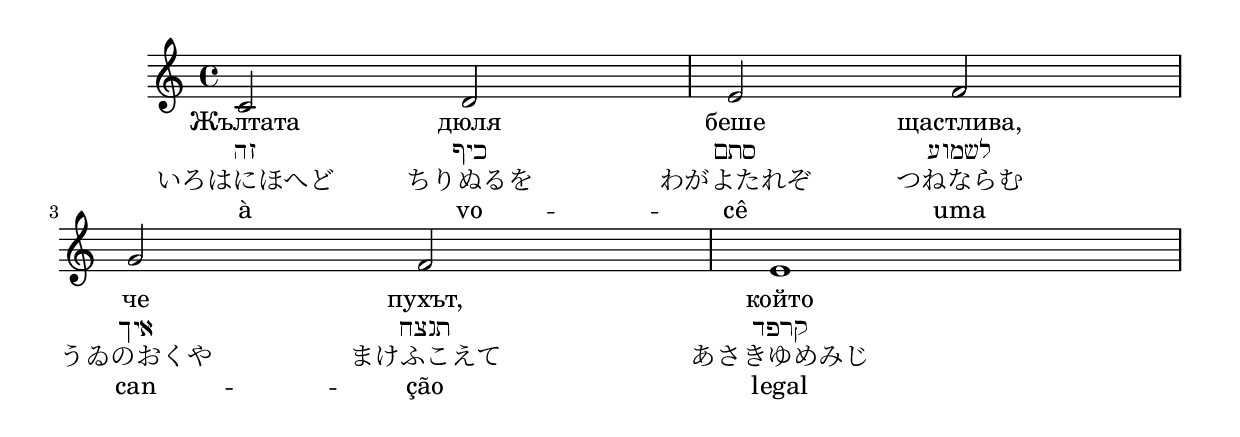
\version "2.11.61"

%% Edit this file using a Unicode aware editor, such as GVIM, GEDIT, Emacs

%{

You may have to install additional fonts.

Red Hat Fedora

    taipeifonts fonts-xorg-truetype ttfonts-ja fonts-arabic \
   ttfonts-zh_CN fonts-ja fonts-hebrew 

Debian GNU/Linux

   apt-get install emacs-intl-fonts xfonts-intl-.* \
  ttf-kochi-gothic ttf-kochi-mincho \
  xfonts-bolkhov-75dpi xfonts-cronyx-100dpi xfonts-cronyx-75dpi 
%} 

\header {
  lsrtags = "text"
  texidoc = "Various scripts may be used for texts (like titles and
lyrics) by entering them in UTF-8 encoding, and using a Pango based
backend.  Depending on the fonts installed, this fragment will
render Bulgarian (Cyrillic), Hebrew, Japanese and Portuguese.
"
  doctitle = "UTF-8"
}

% end verbatim - this comment is a hack to prevent texinfo.tex
% from choking on non-European UTF-8 subsets
% Cyrillic font
bulgarian = \lyricmode {
  Жълтата дюля беше щастлива, че пухът, който цъфна, замръзна като гьон.
}

hebrew = \lyricmode {
  זה כיף סתם לשמוע איך תנצח קרפד עץ טוב בגן.
}

japanese = \lyricmode {
  いろはにほへど ちりぬるを
  わがよたれぞ  つねならむ
  うゐのおくや  まけふこえて
  あさきゆめみじ ゑひもせず
}

% "a legal song to you"
portuguese = \lyricmode {
  à vo -- cê uma can -- ção legal
}

\relative c' {
  c2 d
  e2 f
  g2 f
  e1
}
\addlyrics { \bulgarian }
\addlyrics { \hebrew }
\addlyrics { \japanese }
\addlyrics { \portuguese }
